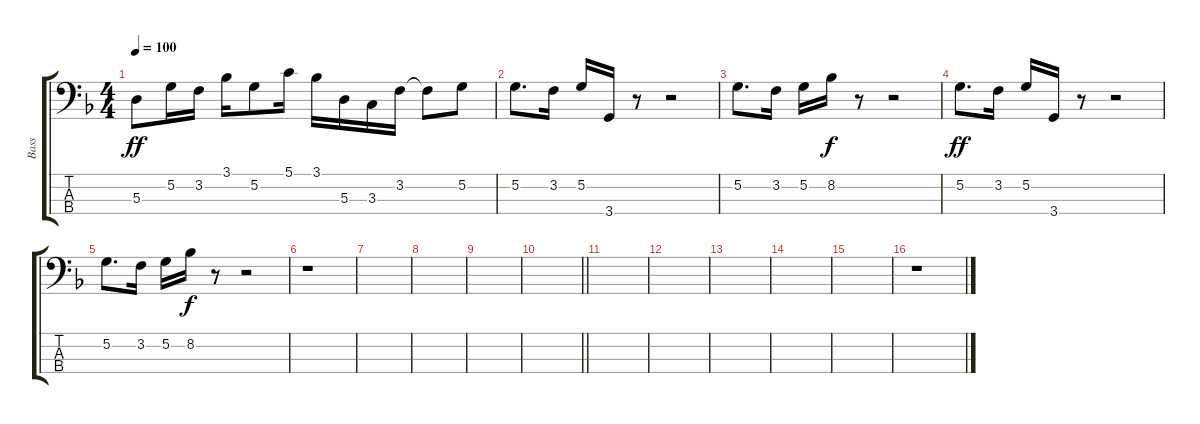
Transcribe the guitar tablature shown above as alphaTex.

\track ("Bass" "Bass") {instrument electricbassfinger}
\staff {score tabs}
\tuning (G2 D2 A1 E1) {hide}
\ts (4 4)
\tempo 100
\clef f4
\ks f
5.3.8{dy ff} 5.2.16 3.2.16 3.1.16 5.2.8 5.1.16 3.1.16 5.3.16 3.3.16 3.2.16 3.2{t}.8 5.2.8 |
5.2.8{d} 3.2.16 5.2.16 3.4.16 r.8 r.2 |
5.2.8{d} 3.2.16 5.2.16 8.2.16{dy f} r.8 r.2 |
5.2.8{d dy ff} 3.2.16 5.2.16 3.4.16 r.8 r.2 |
5.2.8{d} 3.2.16 5.2.16 8.2.16{dy f} r.8 r.2 |
r.1 |
|
|
|
\barLineRight lightlight
|
|
|
|
|
|
r.1
